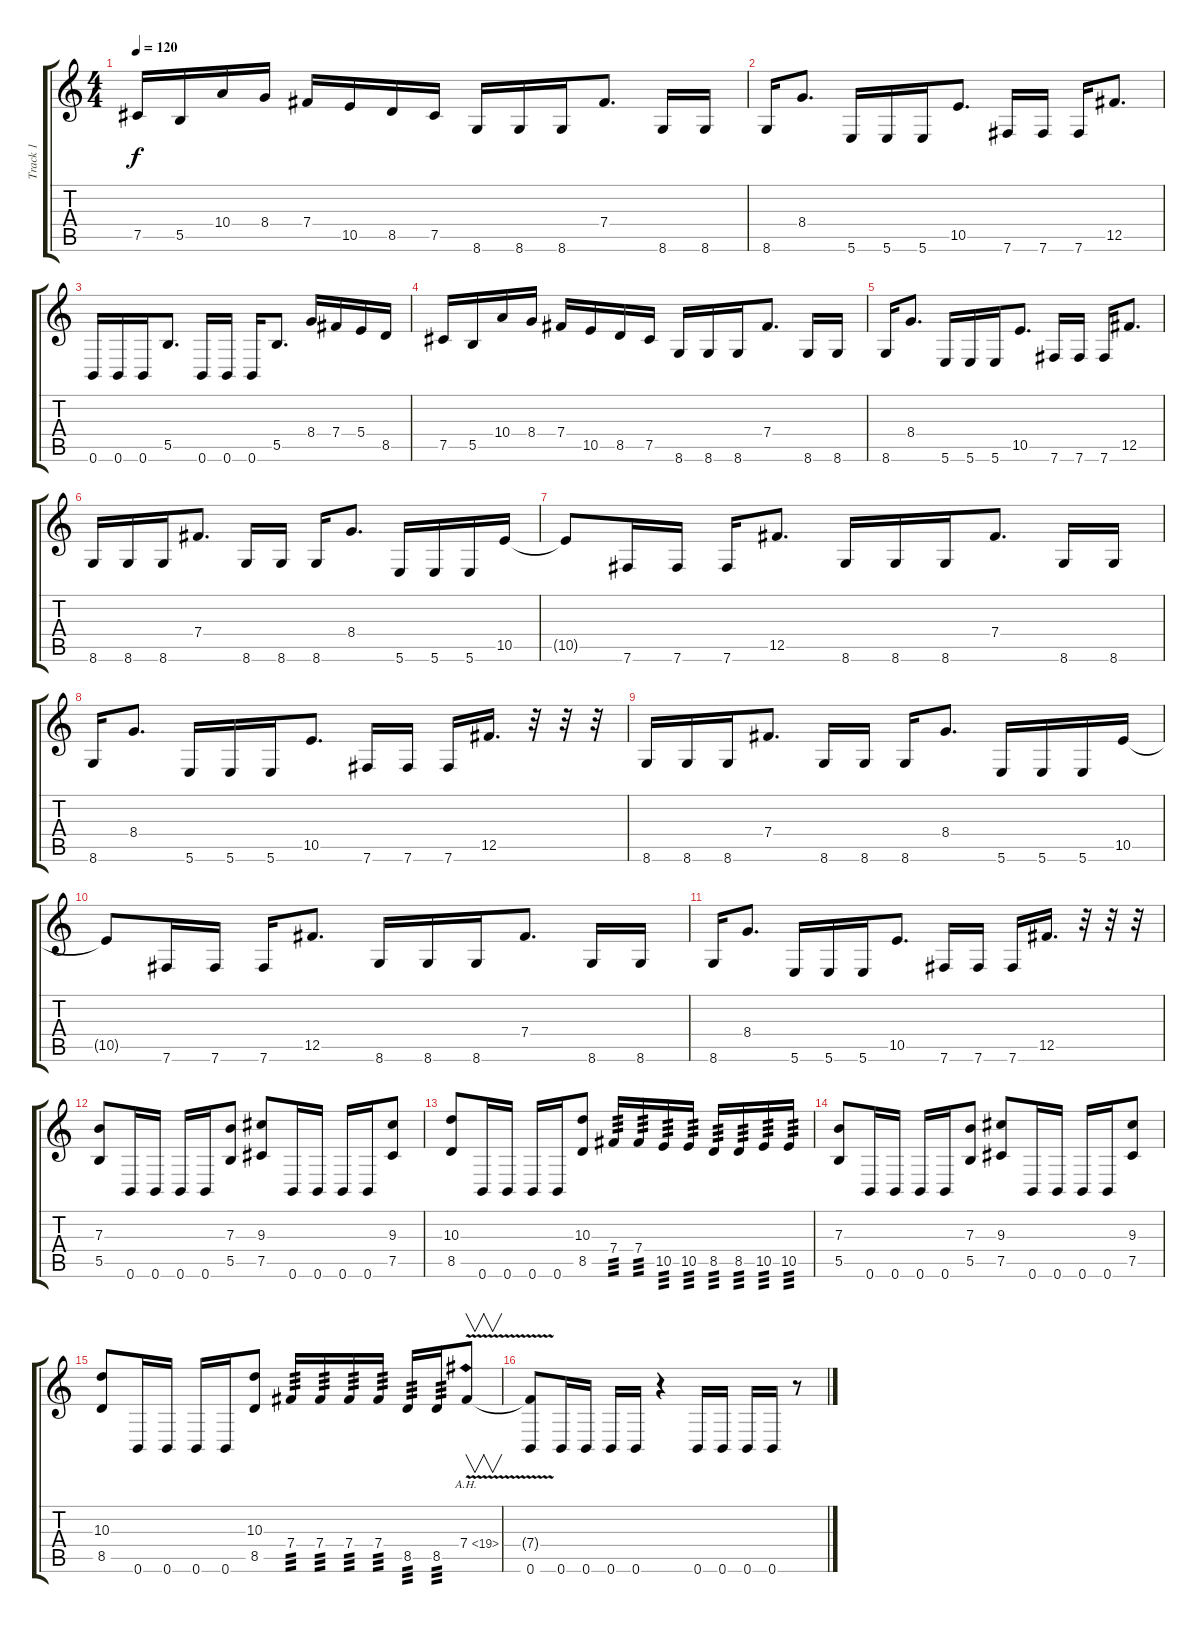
\track ("Track 1" "Track 1") {instrument distortionguitar}
\staff {score tabs}
\tuning (Db4 Ab3 E3 B2 Gb2 B1) {hide}
\ts (4 4)
\tempo 120
\clef g2
\ks c
7.5.16{dy f} 5.5.16 10.4.16 8.4.16 7.4.16 10.5.16 8.5.16 7.5.16 8.6.16 8.6.16 8.6.16 7.4.8{d} 8.6.16 8.6.16 |
8.6.16 8.4.8{d} 5.6.16 5.6.16 5.6.16 10.5.8{d} 7.6.16 7.6.16 7.6.16 12.5.8{d} |
0.6.16 0.6.16 0.6.16 5.5.8{d} 0.6.16 0.6.16 0.6.16 5.5.8{d} 8.4.16 7.4.16 5.4.16 8.5.16 |
7.5.16 5.5.16 10.4.16 8.4.16 7.4.16 10.5.16 8.5.16 7.5.16 8.6.16 8.6.16 8.6.16 7.4.8{d} 8.6.16 8.6.16 |
8.6.16 8.4.8{d} 5.6.16 5.6.16 5.6.16 10.5.8{d} 7.6.16 7.6.16 7.6.16 12.5.8{d} |
8.6.16 8.6.16 8.6.16 7.4.8{d} 8.6.16 8.6.16 8.6.16 8.4.8{d} 5.6.16 5.6.16 5.6.16 10.5.16 |
10.5{t}.8 7.6.16 7.6.16 7.6.16 12.5.8{d} 8.6.16 8.6.16 8.6.16 7.4.8{d} 8.6.16 8.6.16 |
8.6.16 8.4.8{d} 5.6.16 5.6.16 5.6.16 10.5.8{d} 7.6.16 7.6.16 7.6.16 12.5.16{d} r.32 r.32 r.32 |
8.6.16 8.6.16 8.6.16 7.4.8{d} 8.6.16 8.6.16 8.6.16 8.4.8{d} 5.6.16 5.6.16 5.6.16 10.5.16 |
10.5{t}.8 7.6.16 7.6.16 7.6.16 12.5.8{d} 8.6.16 8.6.16 8.6.16 7.4.8{d} 8.6.16 8.6.16 |
8.6.16 8.4.8{d} 5.6.16 5.6.16 5.6.16 10.5.8{d} 7.6.16 7.6.16 7.6.16 12.5.16{d} r.32 r.32 r.32 |
(7.3 5.5).8 0.6.16 0.6.16 0.6.16 0.6.16 (7.3 5.5).8 (9.3 7.5).8 0.6.16 0.6.16 0.6.16 0.6.16 (9.3 7.5).8 |
(10.3 8.5).8 0.6.16 0.6.16 0.6.16 0.6.16 (10.3 8.5).8 7.4.16{tp 3} 7.4.16{tp 3} 10.5.16{tp 3} 10.5.16{tp 3} 8.5.16{tp 3} 8.5.16{tp 3} 10.5.16{tp 3} 10.5.16{tp 3} |
(7.3 5.5).8 0.6.16 0.6.16 0.6.16 0.6.16 (7.3 5.5).8 (9.3 7.5).8 0.6.16 0.6.16 0.6.16 0.6.16 (9.3 7.5).8 |
(10.3 8.5).8 0.6.16 0.6.16 0.6.16 0.6.16 (10.3 8.5).8 7.4.16{tp 3} 7.4.16{tp 3} 7.4.16{tp 3} 7.4.16{tp 3} 8.5.16{tp 3} 8.5.16{tp 3} 7.4{ah 12 v}.8{v} |
(7.4{t} 0.6).8 0.6.16 0.6.16 0.6.16 0.6.16 r.4 0.6.16 0.6.16 0.6.16 0.6.16 r.8
